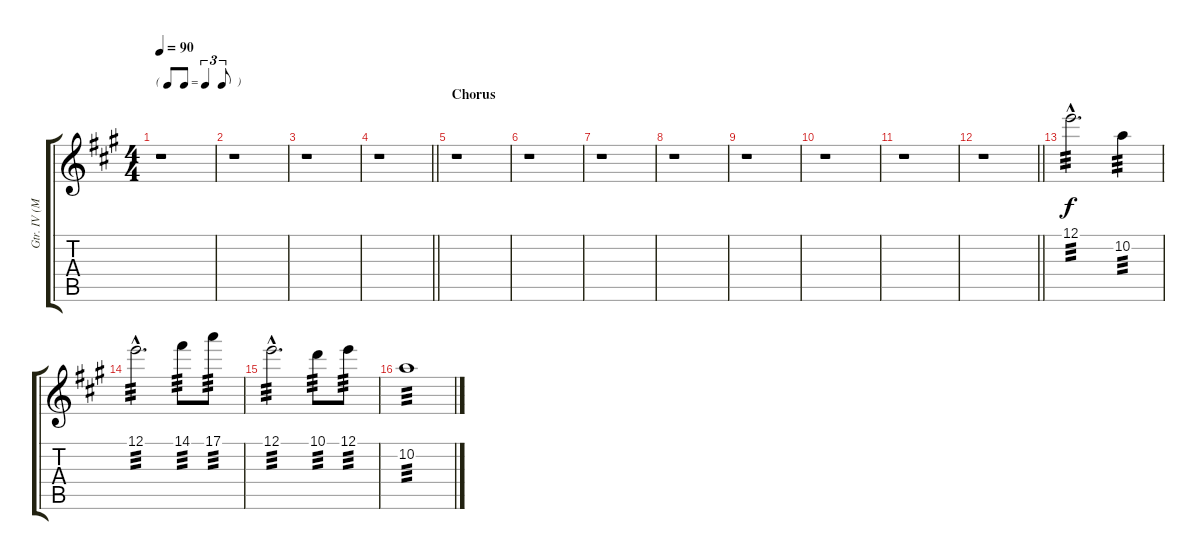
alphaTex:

\track ("Gtr. IV (Mandolin arr. for Guitar)" "Gtr. IV (M") {instrument acousticguitarsteel}
\staff {score tabs}
\tuning (E4 B3 G3 D3 A2 E2) {hide}
\ts (4 4)
\tf triplet8th
\tempo 90
\clef g2
\ks a
r.1{dy f} |
r.1 |
r.1 |
\barLineRight lightlight
r.1 |
\section ("" "Chorus")
r.1 |
r.1 |
r.1 |
r.1 |
r.1 |
r.1 |
r.1 |
\barLineRight lightlight
r.1 |
12.1{hac}.2{d tp 3} 10.2.4{tp 3} |
12.1{hac}.2{d tp 3} 14.1.8{tp 3} 17.1.8{tp 3} |
12.1{hac}.2{d tp 3} 10.1.8{tp 3} 12.1.8{tp 3} |
10.2.1{tp 3}
